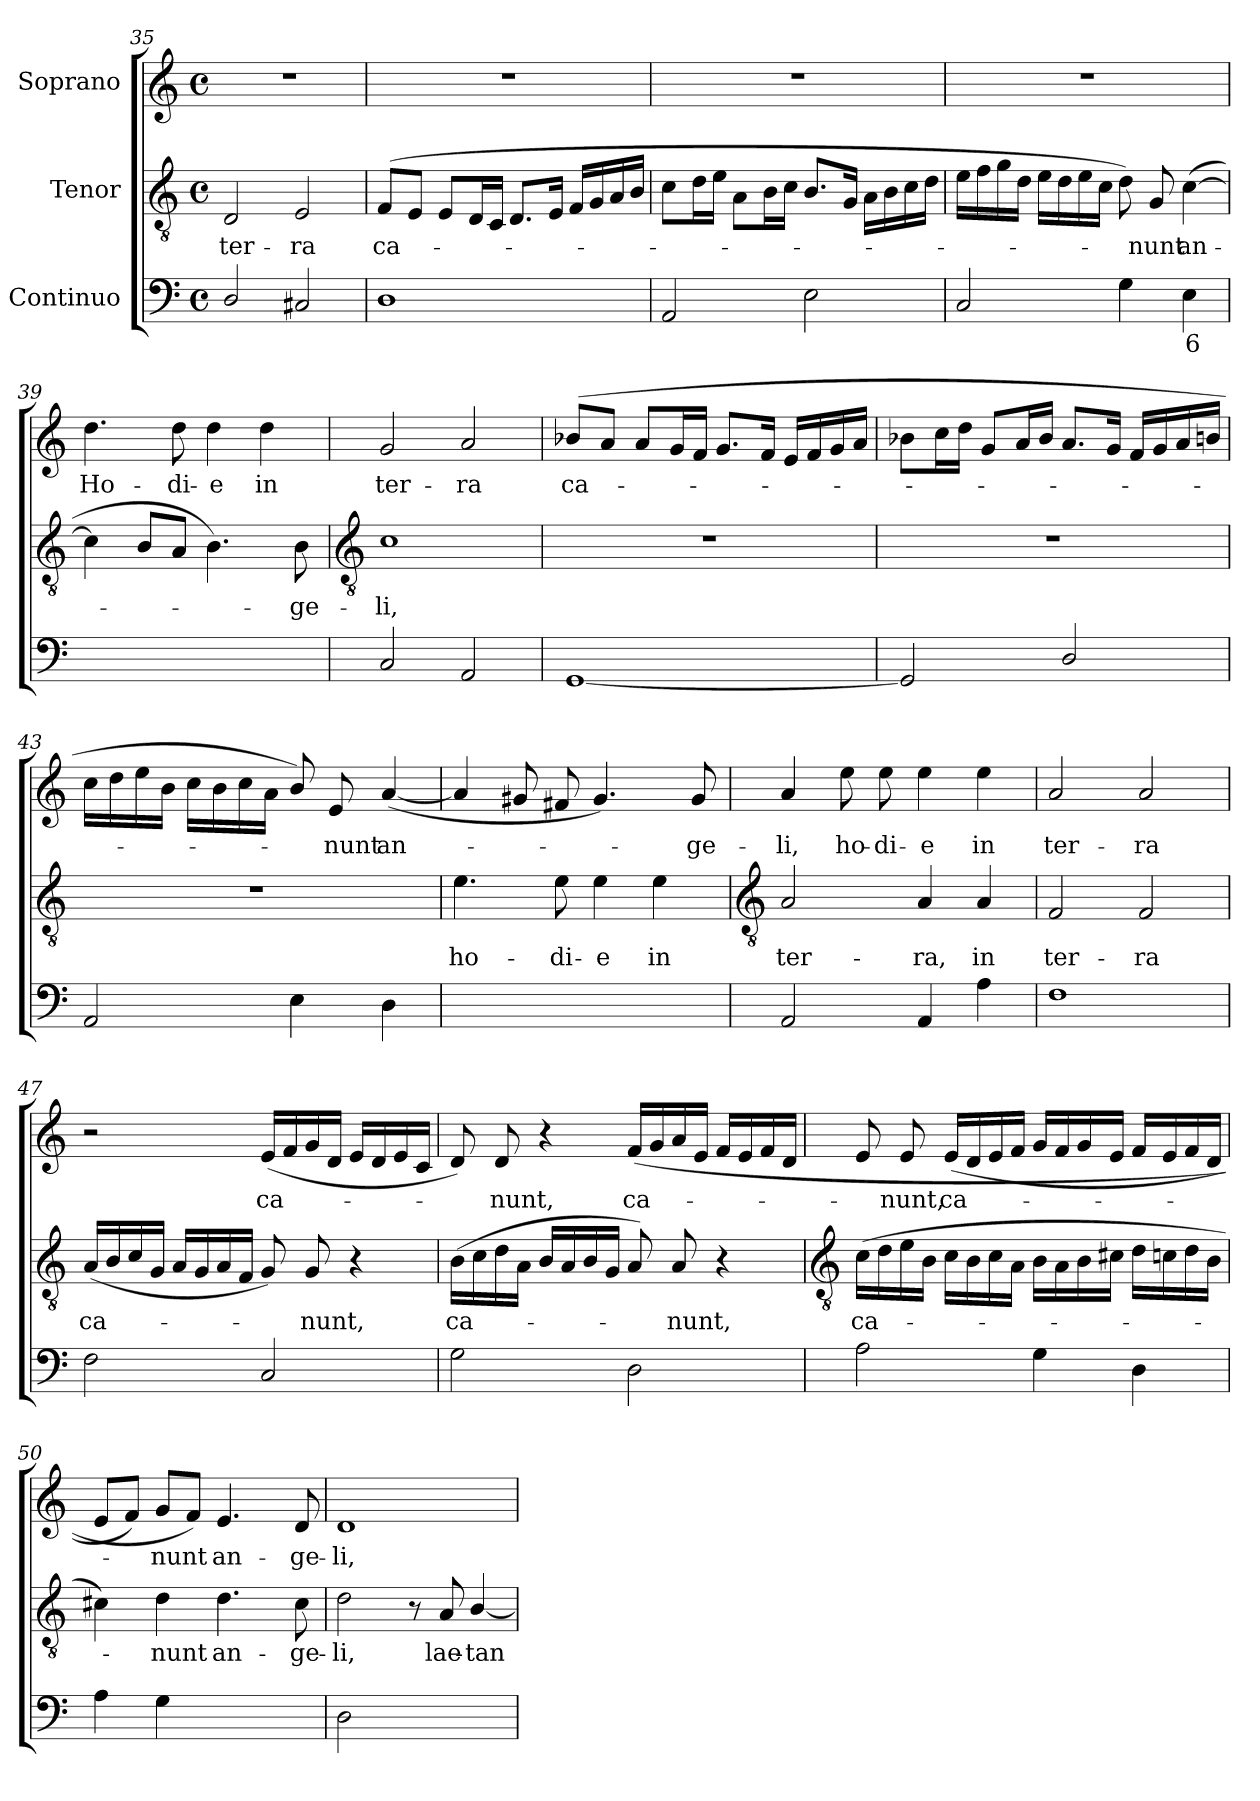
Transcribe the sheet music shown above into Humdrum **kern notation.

**kern	**text	**kern	**text	**kern	**text
*part3	*part3	*part2	*part2	*part1	*part1
*staff3	*staff3	*staff2	*staff2	*staff1	*staff1
*I"Continuo	*	*I"Tenor	*	*I"Soprano	*
*clefF4	*	*clefGv2	*	*clefG2	*
*k[]	*	*k[]	*	*k[]	*
*C:	*	*C:	*	*C:	*
*M4/4	*	*M4/4	*	*M4/4	*
*met(c)	*	*met(c)	*	*met(c)	*
=35	=35	=35	=35	=35	=35
!	!	!	!LO:LY:b	!	!
2D/	.	2D	ter-	1r	.
!	!	!	!LO:LY:b	!	!
2C#X	.	2E	-ra	.	.
=36	=36	=36	=36	=36	=36
!	!	!	!LO:LY:b	!	!
1D	.	(>8FL	ca-	1r	.
.	.	8EJ	.	.	.
.	.	8EL	.	.	.
.	.	16DL	.	.	.
.	.	16CJJ	.	.	.
.	.	8.DL	.	.	.
.	.	16EJ	.	.	.
.	.	16FLL	.	.	.
.	.	16G	.	.	.
.	.	16A	.	.	.
.	.	16BJJ	.	.	.
=37	=37	=37	=37	=37	=37
2AA	.	8cL	.	1r	.
.	.	16dL	.	.	.
.	.	16eJJ	.	.	.
.	.	8AL	.	.	.
.	.	16BL	.	.	.
.	.	16cJJ	.	.	.
2E	.	8.BL	.	.	.
.	.	16GJ	.	.	.
.	.	16ALL	.	.	.
.	.	16B	.	.	.
.	.	16c	.	.	.
.	.	16dJJ	.	.	.
=38	=38	=38	=38	=38	=38
2C	.	16eLL	.	1r	.
.	.	16f	.	.	.
.	.	16g	.	.	.
.	.	16dJJ	.	.	.
.	.	16eLL	.	.	.
.	.	16d	.	.	.
.	.	16e	.	.	.
.	.	16cJJ	.	.	.
4G	.	8d)	.	.	.
!	!	!	!LO:LY:b	!	!
.	.	8G	nunt	.	.
!	!LO:LY:b	!	!LO:LY:b	!	!
4E	6	(>[4c	an-	.	.
=39	=39	=39	=39	=39	=39
!	!LO:LY:b	!	!	!	!LO:LY:b
[2Dyy	7	4c]	.	4.dd	Ho-
.	.	8BL	.	.	.
!	!	!	!	!	!LO:LY:b
.	.	8AJ	.	8dd	-di-
!	!LO:LY:b	!	!	!	!LO:LY:b
2Dyy]	5	4.B)	.	4dd	-e
!	!	!	!	!	!LO:LY:b
.	.	.	.	4dd	in
!	!	!	!LO:LY:b	!	!
.	.	8B	ge-	.	.
!!LO:LB:g=z
=40	=40	=40	=40	=40	=40
*	*	*clefGv2	*	*	*
!	!	!	!LO:LY:b	!	!LO:LY:b
2C	.	1c	-li,	2g	ter-
!	!	!	!	!	!LO:LY:b
2AA	.	.	.	2a	-ra
=41	=41	=41	=41	=41	=41
!	!	!	!	!	!LO:LY:b
[1GG	.	1r	.	(>8b-XL	ca-
.	.	.	.	8aJ	.
.	.	.	.	8aL	.
.	.	.	.	16gL	.
.	.	.	.	16fJJ	.
.	.	.	.	8.gL	.
.	.	.	.	16fJ	.
.	.	.	.	16eLL	.
.	.	.	.	16f	.
.	.	.	.	16g	.
.	.	.	.	16aJJ	.
=42	=42	=42	=42	=42	=42
2GG]	.	1r	.	8b-XL	.
.	.	.	.	16ccL	.
.	.	.	.	16ddJJ	.
.	.	.	.	8gL	.
.	.	.	.	16aL	.
.	.	.	.	16b-JJ	.
2D/	.	.	.	8.aL	.
.	.	.	.	16gJ	.
.	.	.	.	16fLL	.
.	.	.	.	16g	.
.	.	.	.	16a	.
.	.	.	.	16bnJJ	.
=43	=43	=43	=43	=43	=43
2AA	.	1r	.	16ccLL	.
.	.	.	.	16dd	.
.	.	.	.	16ee	.
.	.	.	.	16bJJ	.
.	.	.	.	16ccLL	.
.	.	.	.	16b	.
.	.	.	.	16cc	.
.	.	.	.	16aJJ	.
4E	.	.	.	8b/)	.
!	!	!	!	!	!LO:LY:b
.	.	.	.	8e	nunt
!	!	!	!	!	!LO:LY:b
4D	.	.	.	(<[4a	an-
=44	=44	=44	=44	=44	=44
!	!LO:LY:b	!	!LO:LY:b	!	!
[2Eyy	4	4.e	ho-	4a]	.
.	.	.	.	8g#X	.
!	!	!	!LO:LY:b	!	!
.	.	8e	-di-	8f#X	.
!	!	!	!LO:LY:b	!	!
2Eyy]	.	4e	-e	4.g#)	.
!	!	!	!LO:LY:b	!	!
.	.	4e	in	.	.
!	!	!	!	!	!LO:LY:b
.	.	.	.	8g#	ge-
!!LO:LB:g=z
=45	=45	=45	=45	=45	=45
*	*	*clefGv2	*	*	*
!	!	!	!LO:LY:b	!	!LO:LY:b
2AA	.	2A	ter-	4a	-li,
!	!	!	!	!	!LO:LY:b
.	.	.	.	8ee	ho-
!	!	!	!	!	!LO:LY:b
.	.	.	.	8ee	-di-
!	!	!	!LO:LY:b	!	!LO:LY:b
4AA	.	4A	-ra,	4ee	-e
!	!	!	!LO:LY:b	!	!LO:LY:b
4A	.	4A	in	4ee	in
=46	=46	=46	=46	=46	=46
!	!	!	!LO:LY:b	!	!LO:LY:b
1F	.	2F	ter-	2a	ter-
!	!	!	!LO:LY:b	!	!LO:LY:b
.	.	2F	-ra	2a	-ra
=47	=47	=47	=47	=47	=47
!	!	!	!LO:LY:b	!	!
2F	.	(<16ALL	ca-	2r	.
.	.	16B	.	.	.
.	.	16c	.	.	.
.	.	16GJJ	.	.	.
.	.	16ALL	.	.	.
.	.	16G	.	.	.
.	.	16A	.	.	.
.	.	16FJJ	.	.	.
!	!	!	!	!	!LO:LY:b
2C	.	8G)	.	(<16eLL	ca-
.	.	.	.	16f	.
!	!	!	!LO:LY:b	!	!
.	.	8G	nunt,	16g	.
.	.	.	.	16dJJ	.
.	.	4r	.	16eLL	.
.	.	.	.	16d	.
.	.	.	.	16e	.
.	.	.	.	16cJJ	.
=48	=48	=48	=48	=48	=48
!	!	!	!LO:LY:b	!	!
2G	.	(>16BLL	ca-	8d)	.
.	.	16c	.	.	.
!	!	!	!	!	!LO:LY:b
.	.	16d	.	8d	nunt,
.	.	16AJJ	.	.	.
.	.	16BLL	.	4r	.
.	.	16A	.	.	.
.	.	16B	.	.	.
.	.	16GJJ	.	.	.
!	!	!	!	!	!LO:LY:b
2D	.	8A)	.	(<16fLL	ca-
.	.	.	.	16g	.
!	!	!	!LO:LY:b	!	!
.	.	8A	nunt,	16a	.
.	.	.	.	16eJJ	.
.	.	4r	.	16fLL	.
.	.	.	.	16e	.
.	.	.	.	16f	.
.	.	.	.	16dJJ	.
!!LO:LB:g=z
=49	=49	=49	=49	=49	=49
*	*	*clefGv2	*	*	*
!	!	!	!LO:LY:b	!	!
2A	.	(>16cLL	ca-	8e	.
.	.	16d	.	.	.
!	!	!	!	!	!LO:LY:b
.	.	16e	.	8e	nunt,
.	.	16BJJ	.	.	.
!	!	!	!	!	!LO:LY:b
.	.	16cLL	.	(<16eLL	ca-
.	.	16B	.	16d	.
.	.	16c	.	16e	.
.	.	16AJJ	.	16fJJ	.
4G	.	16BLL	.	16gLL	.
.	.	16A	.	16f	.
.	.	16B	.	16g	.
.	.	16c#XJJ	.	16eJJ	.
4D	.	16dLL	.	16fLL	.
.	.	16cn	.	16e	.
.	.	16d	.	16f	.
.	.	16BJJ	.	16dJJ	.
=50	=50	=50	=50	=50	=50
4A	.	4c#X)	.	8eL	.
.	.	.	.	8fJ)	.
!	!	!	!LO:LY:b	!	!LO:LY:b
4G	.	4d	nunt	8gL	nunt
.	.	.	.	8fJ)	.
!	!LO:LY:b	!	!LO:LY:b	!	!LO:LY:b
[4Ayy	4	4.d	an-	4.e	an-
4Ayy]	.	.	.	.	.
!	!	!	!LO:LY:b	!	!LO:LY:b
.	.	8c#	-ge-	8d	-ge-
=51	=51	=51	=51	=51	=51
!	!	!	!LO:LY:b	!	!LO:LY:b
2D	.	2d	-li,	1d	-li,
!	!LO:LY:b	!	!	!	!
[4Dyy	5	8r	.	.	.
!	!	!	!LO:LY:b	!	!
.	.	8A	lae-	.	.
!	!LO:LY:b	!	!LO:LY:b	!	!
4Dyy]	6	[4B/	-tan-	.	.
=	=	=	=	=	=
*-	*-	*-	*-	*-	*-
